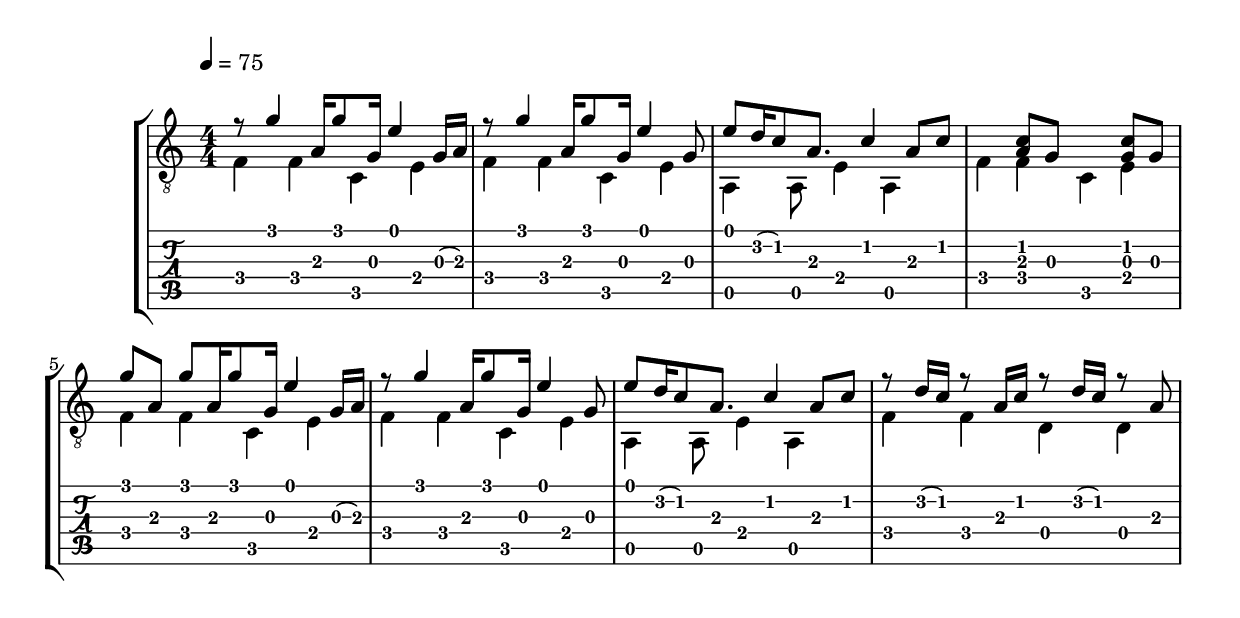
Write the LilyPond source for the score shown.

\version "2.12.3"
\include "english.ly"

%-----------------------------------------------------------------------
% Bars

vOneBarBeganIt = { \skip 4 <a\3 c'\2 >8 <g\3>8 \skip 4 <g\3 c'\2 >8 <g\3>8 }
vTwoBarBeganIt = { <f\4>4 <f\4>4 <c\5>4 <e\4>4 }

vOneBarItsNot = { r8 <g'\1>4 <a\3>16 <g'\1>8 <g\3>16 <e'\1>4 <g\3>16( <a\3>16) }
vTwoBarItsNot = { <f\4>4 <f\4>4 <c\5>4 <e\4>4 }

vOneBarItThough = { r8 <d'\2>16( <c'\2>16) r8 <a\3>16 <c'\2>16 r8 <d'\2>16( <c'\2>16) r8 <a\3>8 }
vTwoBarItThough = { <f\4>4 <f\4>4 <d\4>4 <d\4>4 }

vOneBarWhatYouThought = { r8 <g'\1>4 <a\3>16 <g'\1>8 <g\3>16 <e'\1>4 <g\3>8 }
vTwoBarWhatYouThought = { <f\4>4 <f\4>4 <c\5>4 <e\4>4 }

vOneBarWhenYouFirst = { <e'\1>8 <d'\2>16( <c'\2>8) <a\3>8. <c'\2>4 <a\3>8 <c'\2>8 }
vTwoBarWhenYouFirst = { <a,\5>4 <a,\5>8 <e\4>4 <a,\5>4 \skip 8 }

vOneBarYouGot = { <g'\1>8 <a\3>8 <g'\1>8 <a\3>16 <g'\1>8 <g\3>16 <e'\1>4 <g\3>16( <a\3>16) }
vTwoBarYouGot = { <f\4>4 <f\4>4 <c\5>4 <e\4>4 }


%-----------------------------------------------------------------------
% Lines

vOneLineVerseOneLineTwo = { \vOneBarYouGot \vOneBarWhatYouThought \vOneBarWhenYouFirst \vOneBarItThough \break }
vTwoLineVerseOneLineTwo = { \vTwoBarYouGot \vTwoBarWhatYouThought \vTwoBarWhenYouFirst \vTwoBarItThough \break }

vOneLineTabOneScoreEightLineOne = { \vOneBarItsNot \vOneBarWhatYouThought \vOneBarWhenYouFirst \vOneBarBeganIt \break }
vTwoLineTabOneScoreEightLineOne = { \vTwoBarItsNot \vTwoBarWhatYouThought \vTwoBarWhenYouFirst \vTwoBarBeganIt \break }


%-----------------------------------------------------------------------
% Scores

vOneScoreTabOneScoreEight = { \vOneLineTabOneScoreEightLineOne \vOneLineVerseOneLineTwo }
vTwoScoreTabOneScoreEight = { \vTwoLineTabOneScoreEightLineOne \vTwoLineVerseOneLineTwo }


%-----------------------------------------------------------------------
% Voices

vOne = { \vOneScoreTabOneScoreEight }

vTwo = { \vTwoScoreTabOneScoreEight }


\score {
  \new StaffGroup <<
    \new Staff <<
      \tempo 4 = 75
      \clef "treble_8"

      \new Voice {
        \voiceOne
        \vOne
      }
      \new Voice {
        \voiceTwo
        \vTwo
      }
    >>

    \new TabStaff <<
      \new TabVoice {
        \slurUp
        \vOne
      }
      \new TabVoice {
        \slurUp
        \vTwo
      }
    >>
  >>

  \layout {
    \context { \Staff
      \override TimeSignature #'style = #'numbered
      \override StringNumber #'transparent = ##t
    }
    \context { \TabStaff
      \override TimeSignature #'style = #'numbered
    }
    \context { \Voice
      \remove Slur_engraver
    }
    \context { \TabVoice
      \remove Dots_engraver
      \remove Stem_engraver
      \remove Rest_engraver
    }
  }
}

% showLastLength = R1*4
\score {
  \new Staff \with {midiInstrument = #"acoustic guitar (nylon)"} <<
    \tempo 4 = 75
    \clef "treble_8"

    \new Voice {
      \unfoldRepeats {
        \vOne
      }
    }
    \new Voice {
      \unfoldRepeats {
        \vTwo
      }
    }
  >>

  \midi {}
}
